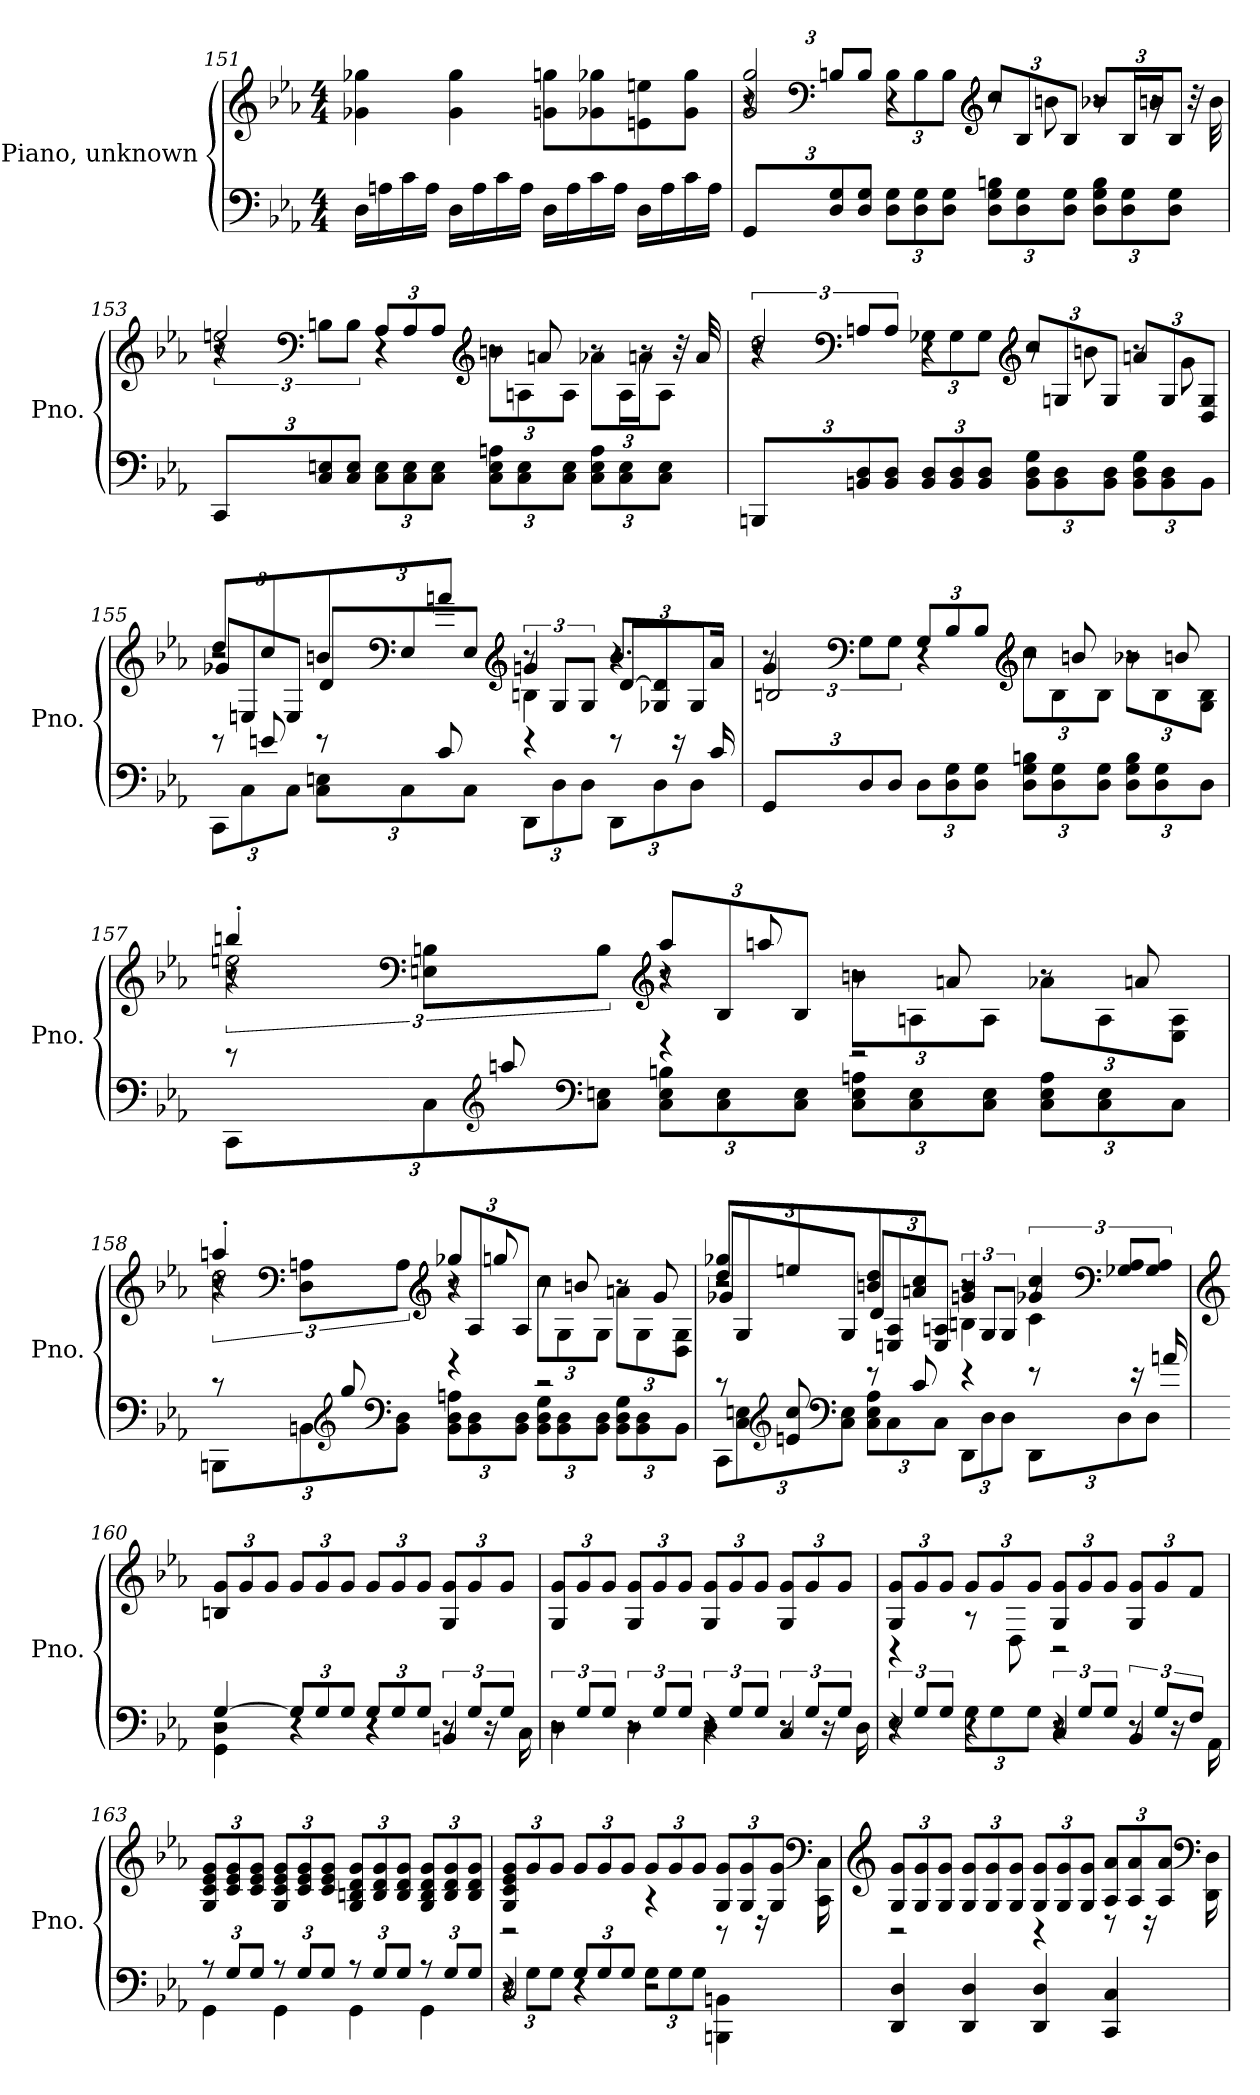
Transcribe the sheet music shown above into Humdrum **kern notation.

**kern	**kern
*part1	*part1
*staff2	*staff1
*I"Piano, unknown	*
*I'Pno.	*
*clefF4	*clefG2
*k[b-e-a-]	*k[b-e-a-]
*M4/4	*M4/4
=151	=151
16D\LL	4g-X\ 4gg-X\
16An\	.
16c\	.
16A\JJ	.
16D\LL	4g-\ 4gg-\
16A\	.
16c\	.
16A\JJ	.
16D\LL	8gn\ 8ggn\L
16A\	.
16c\	8g-X\ 8gg-X\
16A\JJ	.
16D\LL	8en\ 8een\
16A\	.
16c\	8g-\ 8gg-\J
16A\JJ	.
!!LO:LB:g=z
=152	=152
*Xbrackettup	*
*	*^
*	*	*^
12GG/L	2g/ 2gg/	4r	12r
*	*clefF4	*	*
12D/ 12G/	.	.	12Bn/L
12D/ 12G/J	.	.	12B/J
*	*	*Xbrackettup	*
12D\ 12G\L	.	12B\L	4r
12D\ 12G\	.	12B\	.
12D\ 12G\J	.	12B\J	.
*	*clefG2	*	*
12D\ 12G\ 12Bn\L	2r	8r	12cc/L
12D\ 12G\	.	.	12B/
.	.	8bn\	.
12D\ 12G\J	.	.	12B/J
12D\ 12G\ 12B\L	.	8r	12b-X/L
12D\ 12G\	.	.	24B/L
.	.	16r	24bn/J
12D\ 12G\J	.	.	12B/J
.	.	32r	.
.	.	32b\	.
!!LO:LB:g=z	!!	!!
=153	=153	=153	=153
*	*	*brackettup	*
12CC/L	2een/	12r	4r
*	*clefF4	*	*
12C/ 12En/	.	12Bn\L	.
12C/ 12E/J	.	12B\J	.
*	*	*	*Xbrackettup
12C\ 12E\L	.	4r	12A-/L
12C\ 12E\	.	.	12A-/
12C\ 12E\J	.	.	12A-/J
*	*clefG2	*	*
12C\ 12E\ 12An\L	2r	12bn\L	8r
12C\ 12E\	.	12An\	.
.	.	.	8an/
12C\ 12E\J	.	12A\J	.
12C\ 12E\ 12A\L	.	12a-X\L	8r
12C\ 12E\	.	24A\L	.
.	.	24an\J	16r
12C\ 12E\J	.	12A\J	.
.	.	.	32r
.	.	.	32a/
!!LO:PB:g=z	!!	!!
=154	=154	=154	=154
*	*	*	*brackettup
12BBBn/L	2dd/	4r	12r
*	*clefF4	*	*
12BBn/ 12D/	.	.	12An/L
12BB/ 12D/J	.	.	12A/J
*	*	*Xbrackettup	*
12BB/ 12D/L	.	12G-X\L	4r
12BB/ 12D/	.	12G-\	.
12BB/ 12D/J	.	12G-\J	.
*	*clefG2	*	*
12BB\ 12D\ 12G\L	2r	8r	12cc/L
12BB\ 12D\	.	.	12Gn/
.	.	8bn\	.
12BB\ 12D\J	.	.	12G/J
12BB\ 12D\ 12G\L	.	8r	12an/L
12BB\ 12D\	.	.	12G/
.	.	8g\	.
12BB\J	.	.	12D/ 12G/J
!!LO:LB:g=z	!!	!!
=155	=155	=155	=155
*^	*	*	*
8r	12CC\L	8dd/L	2r	12g-X/L
.	12C\	.	.	12En/
8en/	.	8cc/	.	.
.	12C\J	.	.	12E/J
8r	12C\ 12En\L	8bn/	.	12d/L
*	*	*clefF4	*	*
.	12C\	.	.	12E/
8c/	.	8an/J	.	.
.	12C\J	.	.	12E/J
*	*	*clefG2	*	*
*	*	*	*	*brackettup
4r	12DD\L	4gn/	4Bn\	12r
.	12D\	.	.	12G/L
.	12D\J	.	.	12G/J
*	*	*	*	*Xbrackettup
8r	12DD\L	8.b/L	4r	[12d/L
.	12D\	.	.	12G-X/ 12d/]
16r	.	.	.	.
.	12D\J	.	.	12G-/J
16c/	.	16a/Jk	.	.
*v	*v	*	*	*
!!LO:LB:g=z	!!	!!
=156	=156	=156	=156
*	*	*brackettup	*
12GG/L	4g/	12r	2Bn/
*	*clefF4	*	*
12D/	.	12G\L	.
12D/J	.	12G\J	.
*	*Xbrackettup	*	*
12D\L	12G/L	4r	.
12D\ 12G\	12B/	.	.
12D\ 12G\J	12B/J	.	.
*	*clefG2	*	*
12D\ 12G\ 12Bn\L	8r	12cc\L	2r
12D\ 12G\	.	12B\	.
.	8bn/	.	.
12D\ 12G\J	.	12B\J	.
12D\ 12G\ 12B\L	8r	12b-X\L	.
12D\ 12G\	.	12B\	.
.	8bn/	.	.
12D\J	.	12G\ 12B\J	.
!!LO:LB:g=z
=157	=157	=157	=157
*^	*	*	*^
*	*	*	*	*	*brackettup
8r	12CC\L	4r	2een\	4bbn'/	12r
*	*	*clefF4	*	*	*
.	12C\	.	.	.	12En\ 12Bn\L
*clefG2	*	*	*	*	*
8aan/	.	.	.	.	.
*clefF4	*	*	*	*	*
.	12C\ 12En\J	.	.	.	12B\J
*	*	*clefG2	*	*	*
*	*	*	*	*Xbrackettup	*
4r	12C\ 12E\ 12Bn\L	8r	.	12aa-/L	4r
.	12C\ 12E\	.	.	12B/	.
.	.	8aan/	.	.	.
.	12C\ 12E\J	.	.	12B/J	.
2r	12C\ 12E\ 12An\L	2r	2r	8r	12bn\L
.	12C\ 12E\	.	.	.	12An\
.	.	.	.	8an/	.
.	12C\ 12E\J	.	.	.	12A\J
.	12C\ 12E\ 12A\L	.	.	8r	12a-X\L
.	12C\ 12E\	.	.	.	12A\
.	.	.	.	8an/	.
.	12C\J	.	.	.	12E\ 12A\J
!!LO:LB:g=z	!!	!!	!!
=158	=158	=158	=158	=158	=158
*	*	*	*	*	*brackettup
8r	12BBBn\L	4r	2dd\	4aan'/	12r
*	*	*clefF4	*	*	*
.	12BBn\	.	.	.	12D\ 12An\L
*clefG2	*	*	*	*	*
8gg/	.	.	.	.	.
*clefF4	*	*	*	*	*
.	12BB\ 12D\J	.	.	.	12A\J
*	*	*clefG2	*	*	*
*	*	*	*	*Xbrackettup	*
4r	12BB\ 12D\ 12An\L	8r	.	12gg-X/L	4r
.	12BB\ 12D\	.	.	12A/	.
.	.	8ggn/	.	.	.
.	12BB\ 12D\J	.	.	12A/J	.
2r	12BB\ 12D\ 12G\L	2r	2r	8r	12cc\L
.	12BB\ 12D\	.	.	.	12G\
.	.	.	.	8bn/	.
.	12BB\ 12D\J	.	.	.	12G\J
.	12BB\ 12D\ 12G\L	.	.	8r	12an\L
.	12BB\ 12D\	.	.	.	12G\
.	.	.	.	8g/	.
.	12BB\J	.	.	.	12D\ 12G\J
*	*	*	*	*v	*v
!!LO:LB:g=z
=159	=159	=159	=159	=159
8r	12CC\L	8dd/ 8gg-X/L	2r	12g-X/L
.	12C\ 12En\	.	.	12G/
*clefG2	*	*	*	*
8en/ 8cc/	.	8een/	.	.
*clefF4	*	*	*	*
.	12C\ 12E\J	.	.	12G/J
8r	12C\ 12E\ 12A-\L	8bn/ 8dd/	.	12d/L
.	12C\	.	.	12En/ 12A-/
8c/	.	8an/ 8cc/J	.	.
.	12C\J	.	.	12E/ 12An/J
*	*	*	*	*brackettup
4r	12DD\L	4gn/ 4b/	4Bn\	12r
.	12D\	.	.	12G/L
.	12D\J	.	.	12G/J
8r	12DD\L	4g-X/ 4cc/	4c\	12r
*	*	*clefF4	*	*
.	12D\	.	.	12G-X/ 12A/L
16r	.	.	.	.
.	12D\J	.	.	12G-/ 12A/J
16an/	.	.	.	.
*v	*v	*	*	*
*	*v	*v	*v
!!LO:PB:g=z
=160	=160
*	*clefG2
*^	*
*	*^	*
*	*	*	*Xbrackettup
[4G/	4GG\ 4D\	2r	12Bn/ 12g/L
.	.	.	12g/
.	.	.	12g/J
12G/L]	4r	.	12g/L
12G/	.	.	12g/
12G/J	.	.	12g/J
12G/L	4r	4r	12g/L
12G/	.	.	12g/
12G/J	.	.	12g/J
*brackettup	*	*	*
12r	8r	4BBn/	12G/ 12g/L
12G/L	.	.	12g/
.	16r	.	.
12G/J	.	.	12g/J
.	16C\	.	.
=161	=161	=161	=161
12r	4D\	2r	12G/ 12g/L
12G/L	.	.	12g/
12G/J	.	.	12g/J
12r	4D\	.	12G/ 12g/L
12G/L	.	.	12g/
12G/J	.	.	12g/J
12r	4D\	4r	12G/ 12g/L
12G/L	.	.	12g/
12G/J	.	.	12g/J
12r	8r	4C/	12G/ 12g/L
12G/L	.	.	12g/
.	16r	.	.
12G/J	.	.	12g/J
.	16D\	.	.
=162	=162	=162	=162
*	*	*	*^
12r	4r	2E-/	12G/ 12g/L	4r
12G/L	.	.	12g/	.
12G/J	.	.	12g/J	.
*	*Xbrackettup	*	*	*
4r	12G\L	.	12g/L	8r
.	12G\	.	12g/	.
.	.	.	.	8D\
.	12G\J	.	12g/J	.
*brackettup	*	*	*	*
12r	4r	4C/	12G/ 12g/L	2r
12G/L	.	.	12g/	.
12G/J	.	.	12g/J	.
12r	8r	4BB-/	12G/ 12g/L	.
12G/L	.	.	12g/	.
.	16r	.	.	.
12F/J	.	.	12f/J	.
.	16AA-\	.	.	.
*	*v	*v	*	*
*	*	*v	*v
!!LO:LB:g=z
=163	=163	=163
12r	4GG\	12G/ 12c/ 12e-/ 12g/L
12G/L	.	12c/ 12e-/ 12g/
12G/J	.	12c/ 12e-/ 12g/J
12r	4GG\	12G/ 12c/ 12e-/ 12g/L
12G/L	.	12c/ 12e-/ 12g/
12G/J	.	12c/ 12e-/ 12g/J
12r	4GG\	12G/ 12Bn/ 12d/ 12g/L
12G/L	.	12B/ 12d/ 12g/
12G/J	.	12B/ 12d/ 12g/J
12r	4GG\	12G/ 12B/ 12d/ 12g/L
12G/L	.	12B/ 12d/ 12g/
12G/J	.	12B/ 12d/ 12g/J
=164	=164	=164
*	*^	*^
4r	12r	2C/	12G/ 12c/ 12e-/ 12g/L	2r
.	12G\L	.	12g/	.
.	12G\J	.	12g/J	.
*Xbrackettup	*	*	*	*
12G/L	4r	.	12g/L	.
12G/	.	.	12g/	.
12G/J	.	.	12g/J	.
2r	12G\L	2r	12g/L	4r
.	12G\	.	12g/	.
.	12G\J	.	12g/J	.
.	4BBBn\ 4BBn\	.	12G/ 12g/L	8r
.	.	.	12G/ 12g/	.
.	.	.	.	16r
.	.	.	12G/ 12g/J	.
*	*	*	*clefF4	*
.	.	.	.	16CC\ 16C\
*v	*v	*v	*	*
!!LO:LB:g=z	!!
=165	=165	=165
*	*clefG2	*
4DD/ 4D/	12G/ 12g/L	2r
.	12G/ 12g/	.
.	12G/ 12g/J	.
4DD/ 4D/	12G/ 12g/L	.
.	12G/ 12g/	.
.	12G/ 12g/J	.
4DD/ 4D/	12G/ 12g/L	4r
.	12G/ 12g/	.
.	12G/ 12g/J	.
4CC/ 4C/	12A-/ 12a-/L	8r
.	12A-/ 12a-/	.
.	.	16r
.	12A-/ 12a-/J	.
*	*clefF4	*
.	.	16DD\ 16D\
*	*v	*v
=	=
*-	*-
